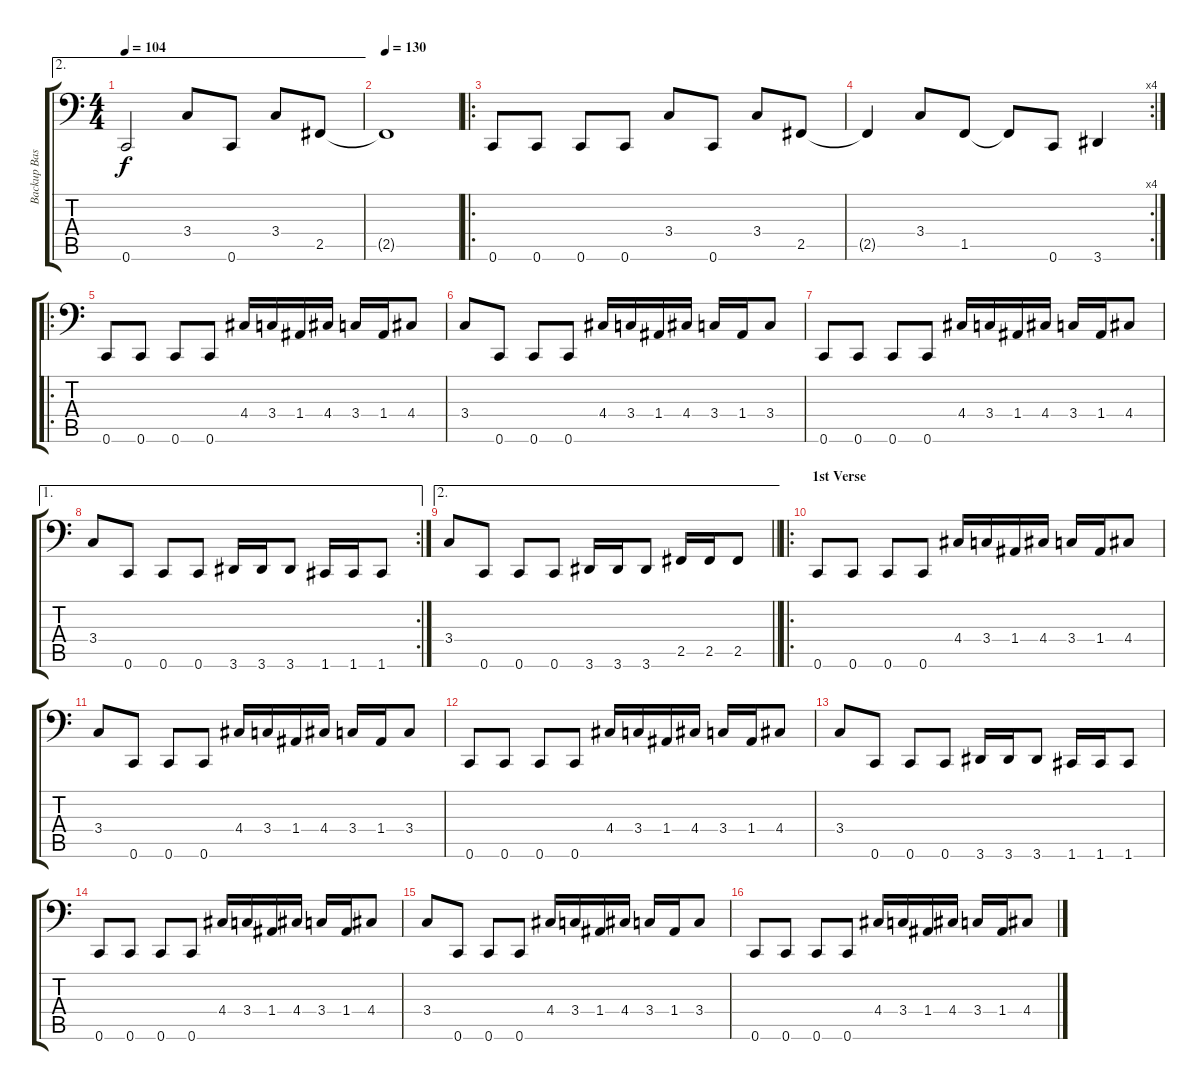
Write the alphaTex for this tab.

\track ("Backup Bass" "Backup Bas") {instrument electricbassfinger}
\staff {score tabs}
\tuning (C3 G2 D2 A1 E1 C1) {hide}
\ae 2
\ts (4 4)
\tempo 104
\clef f4
\ks c
0.6.2{dy f} 3.4.8 0.6.8 3.4.8 2.5.8 |
\tempo 130
2.5{t}.1 |
\ro
0.6.8 0.6.8 0.6.8 0.6.8 3.4.8 0.6.8 3.4.8 2.5.8 |
\rc 4
2.5{t}.4 3.4.8 1.5.8 1.5{t}.8 0.6.8 3.6.4 |
\ro
0.6.8 0.6.8 0.6.8 0.6.8 4.4.16 3.4.16 1.4.16 4.4.16 3.4.16 1.4.16 4.4.8 |
3.4.8 0.6.8 0.6.8 0.6.8 4.4.16 3.4.16 1.4.16 4.4.16 3.4.16 1.4.16 3.4.8 |
0.6.8 0.6.8 0.6.8 0.6.8 4.4.16 3.4.16 1.4.16 4.4.16 3.4.16 1.4.16 4.4.8 |
\ae 1
\rc 2
3.4.8 0.6.8 0.6.8 0.6.8 3.6.16 3.6.16 3.6.8 1.6.16 1.6.16 1.6.8 |
\ae 2
\barLineRight lightlight
3.4.8 0.6.8 0.6.8 0.6.8 3.6.16 3.6.16 3.6.8 2.5.16 2.5.16 2.5.8 |
\ro
\section ("" "1st Verse")
0.6.8 0.6.8 0.6.8 0.6.8 4.4.16 3.4.16 1.4.16 4.4.16 3.4.16 1.4.16 4.4.8 |
3.4.8 0.6.8 0.6.8 0.6.8 4.4.16 3.4.16 1.4.16 4.4.16 3.4.16 1.4.16 3.4.8 |
0.6.8 0.6.8 0.6.8 0.6.8 4.4.16 3.4.16 1.4.16 4.4.16 3.4.16 1.4.16 4.4.8 |
3.4.8 0.6.8 0.6.8 0.6.8 3.6.16 3.6.16 3.6.8 1.6.16 1.6.16 1.6.8 |
0.6.8 0.6.8 0.6.8 0.6.8 4.4.16 3.4.16 1.4.16 4.4.16 3.4.16 1.4.16 4.4.8 |
3.4.8 0.6.8 0.6.8 0.6.8 4.4.16 3.4.16 1.4.16 4.4.16 3.4.16 1.4.16 3.4.8 |
0.6.8 0.6.8 0.6.8 0.6.8 4.4.16 3.4.16 1.4.16 4.4.16 3.4.16 1.4.16 4.4.8
